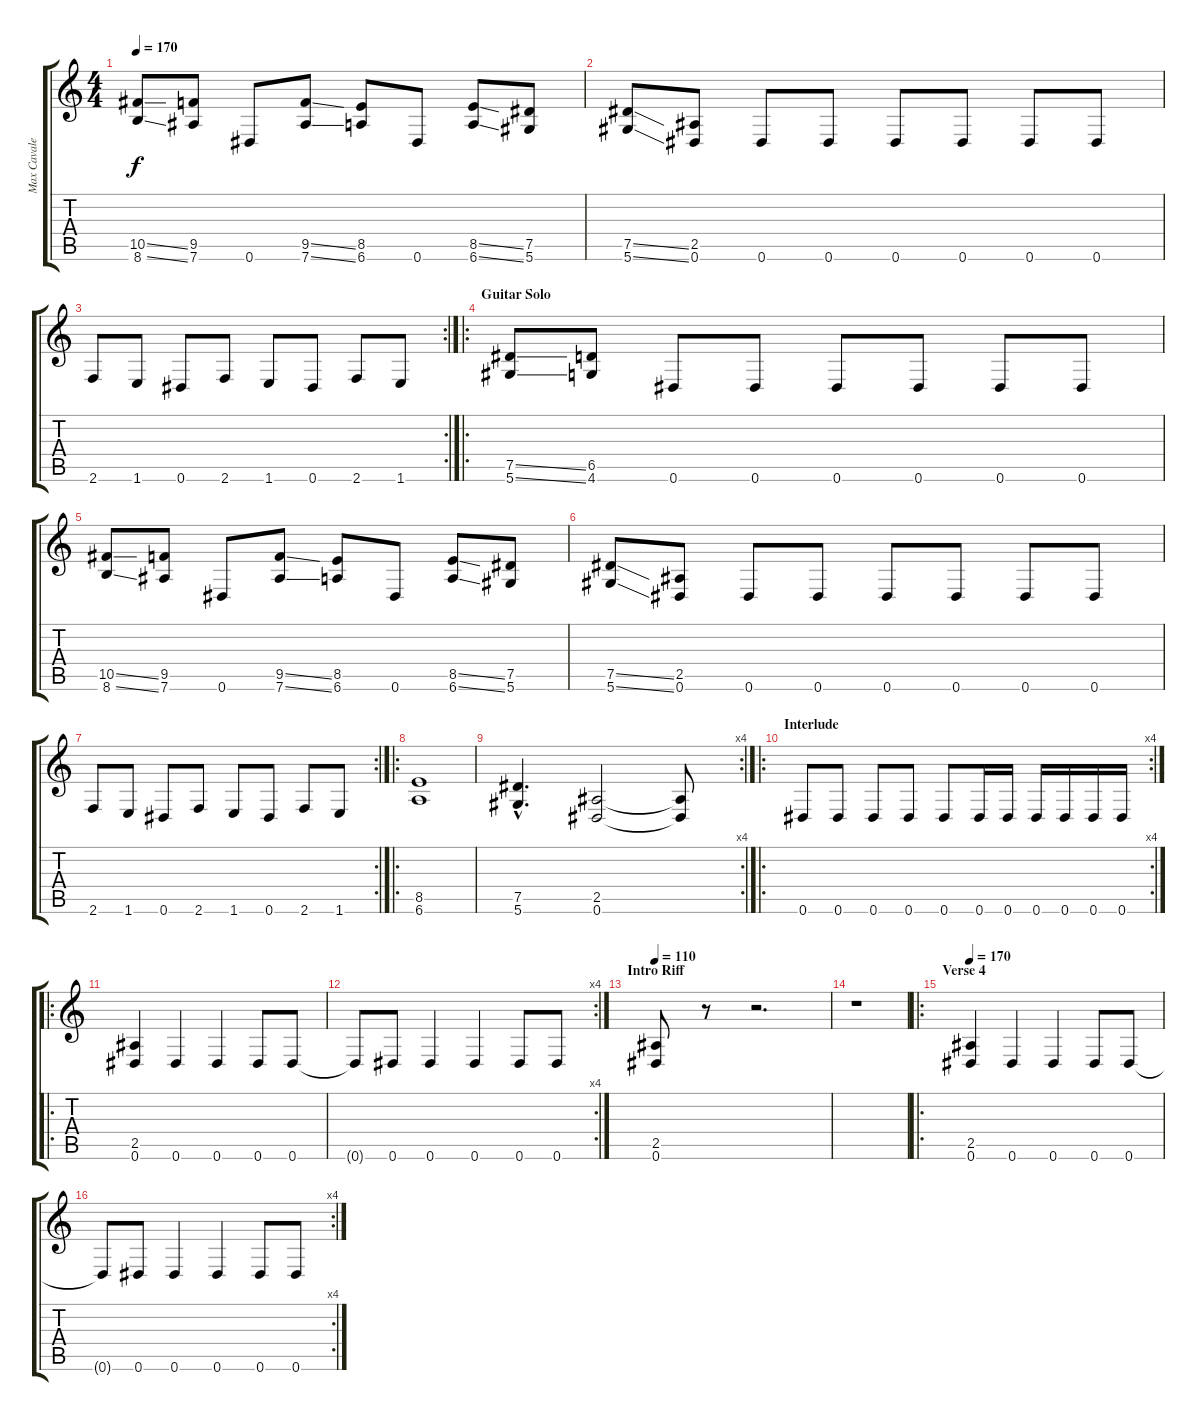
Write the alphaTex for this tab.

\track ("Max Cavalera" "Max Cavale") {instrument distortionguitar}
\staff {score tabs}
\tuning (Eb4 Bb3 Gb3 Db3 Ab2 Eb2) {hide}
\ts (4 4)
\tempo 170
\clef g2
\ks c
(10.5{ss} 8.6{ss}).8{dy f} (9.5 7.6).8 0.6.8 (9.5{ss} 7.6{ss}).8 (8.5 6.6).8 0.6.8 (8.5{ss} 6.6{ss}).8 (7.5 5.6).8 |
(7.5{ss} 5.6{ss}).8 (2.5 0.6).8 0.6.8 0.6.8 0.6.8 0.6.8 0.6.8 0.6.8 |
\rc 2
2.6.8 1.6.8 0.6.8 2.6.8 1.6.8 0.6.8 2.6.8 1.6.8 |
\ro
\section ("" "Guitar Solo")
(7.5{ss} 5.6{ss}).8 (6.5 4.6).8 0.6.8 0.6.8 0.6.8 0.6.8 0.6.8 0.6.8 |
(10.5{ss} 8.6{ss}).8 (9.5 7.6).8 0.6.8 (9.5{ss} 7.6{ss}).8 (8.5 6.6).8 0.6.8 (8.5{ss} 6.6{ss}).8 (7.5 5.6).8 |
(7.5{ss} 5.6{ss}).8 (2.5 0.6).8 0.6.8 0.6.8 0.6.8 0.6.8 0.6.8 0.6.8 |
\rc 2
2.6.8 1.6.8 0.6.8 2.6.8 1.6.8 0.6.8 2.6.8 1.6.8 |
\ro
(8.5 6.6).1 |
\rc 4
(7.5{hac} 5.6{hac}).4{d} (2.5 0.6).2 (2.5{t} 0.6{t}).8 |
\ro
\rc 4
\section ("" "Interlude")
0.6.8 0.6.8 0.6.8 0.6.8 0.6.8 0.6.16 0.6.16 0.6.16 0.6.16 0.6.16 0.6.16 |
\ro
(2.5 0.6).4 0.6.4 0.6.4 0.6.8 0.6.8 |
\rc 4
0.6{t}.8 0.6.8 0.6.4 0.6.4 0.6.8 0.6.8 |
\section ("" "Intro Riff")
\tempo 110
(2.5 0.6).8 r.8 r.2{d} |
r.1 |
\ro
\section ("" "Verse 4")
\tempo 170
(2.5 0.6).4 0.6.4 0.6.4 0.6.8 0.6.8 |
\rc 4
0.6{t}.8 0.6.8 0.6.4 0.6.4 0.6.8 0.6.8
